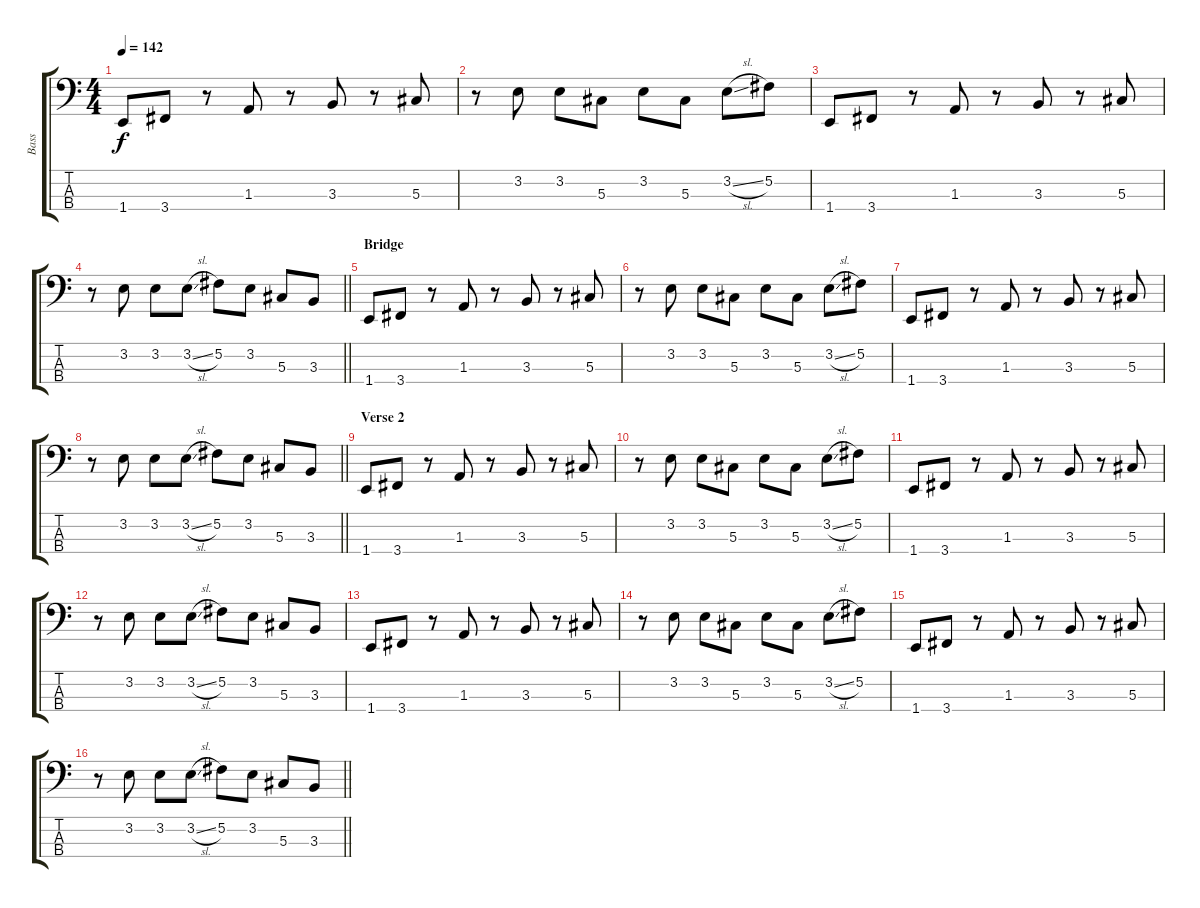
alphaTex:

\track ("Bass" "Bass") {instrument electricbassfinger}
\staff {score tabs}
\tuning (Gb2 Db2 Ab1 Eb1) {hide}
\ts (4 4)
\tempo 142
\clef f4
\ks c
1.4.8{dy f} 3.4.8 r.8 1.3.8 r.8 3.3.8 r.8 5.3.8 |
r.8 3.2.8 3.2.8 5.3.8 3.2.8 5.3.8 3.2{sl}.8 5.2.8 |
1.4.8 3.4.8 r.8 1.3.8 r.8 3.3.8 r.8 5.3.8 |
\barLineRight lightlight
r.8 3.2.8 3.2.8 3.2{sl}.8 5.2.8 3.2.8 5.3.8 3.3.8 |
\section ("" "Bridge")
1.4.8 3.4.8 r.8 1.3.8 r.8 3.3.8 r.8 5.3.8 |
r.8 3.2.8 3.2.8 5.3.8 3.2.8 5.3.8 3.2{sl}.8 5.2.8 |
1.4.8 3.4.8 r.8 1.3.8 r.8 3.3.8 r.8 5.3.8 |
\barLineRight lightlight
r.8 3.2.8 3.2.8 3.2{sl}.8 5.2.8 3.2.8 5.3.8 3.3.8 |
\section ("" "Verse 2")
1.4.8 3.4.8 r.8 1.3.8 r.8 3.3.8 r.8 5.3.8 |
r.8 3.2.8 3.2.8 5.3.8 3.2.8 5.3.8 3.2{sl}.8 5.2.8 |
1.4.8 3.4.8 r.8 1.3.8 r.8 3.3.8 r.8 5.3.8 |
r.8 3.2.8 3.2.8 3.2{sl}.8 5.2.8 3.2.8 5.3.8 3.3.8 |
1.4.8 3.4.8 r.8 1.3.8 r.8 3.3.8 r.8 5.3.8 |
r.8 3.2.8 3.2.8 5.3.8 3.2.8 5.3.8 3.2{sl}.8 5.2.8 |
1.4.8 3.4.8 r.8 1.3.8 r.8 3.3.8 r.8 5.3.8 |
\barLineRight lightlight
r.8 3.2.8 3.2.8 3.2{sl}.8 5.2.8 3.2.8 5.3.8 3.3.8
